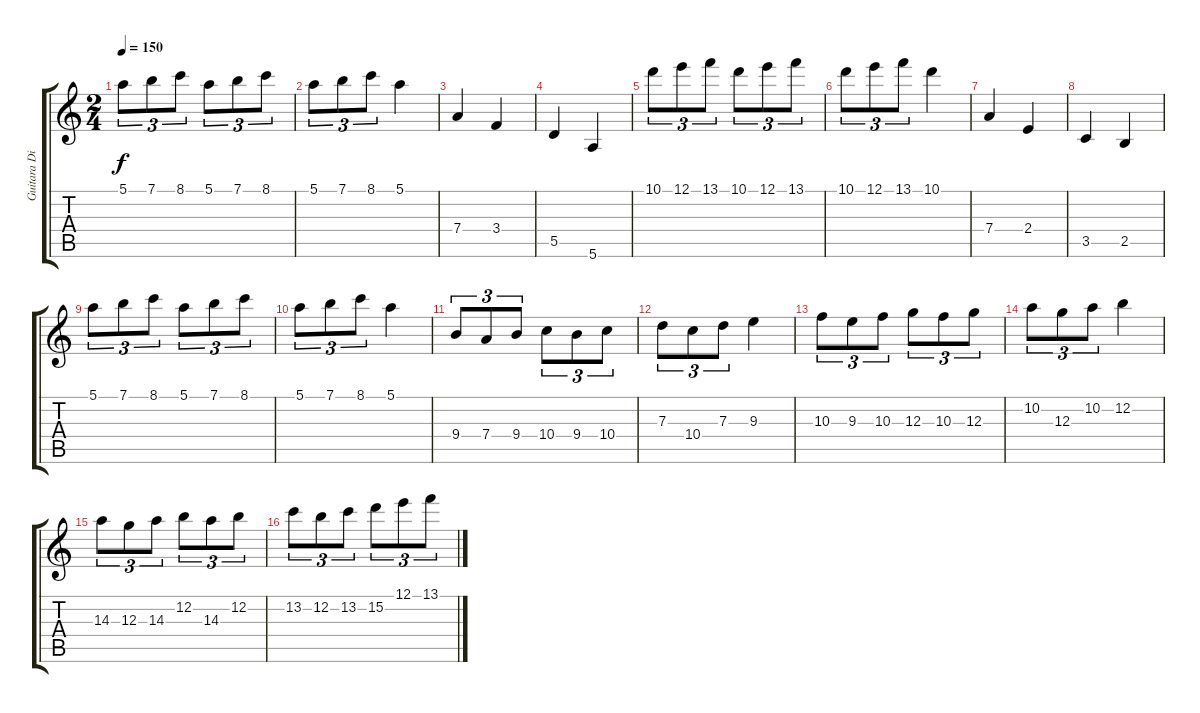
\track ("Guitara Distorshion" "Guitara Di") {instrument distortionguitar}
\staff {score tabs}
\tuning (E4 B3 G3 D3 A2 E2) {hide}
\ts (2 4)
\tempo 150
\clef g2
\ks aminor
5.1.8{tu (3 2) dy f} 7.1.8{tu (3 2)} 8.1.8{tu (3 2)} 5.1.8{tu (3 2)} 7.1.8{tu (3 2)} 8.1.8{tu (3 2)} |
5.1.8{tu (3 2)} 7.1.8{tu (3 2)} 8.1.8{tu (3 2)} 5.1.4 |
7.4.4 3.4.4 |
5.5.4 5.6.4 |
10.1.8{tu (3 2)} 12.1.8{tu (3 2)} 13.1.8{tu (3 2)} 10.1.8{tu (3 2)} 12.1.8{tu (3 2)} 13.1.8{tu (3 2)} |
10.1.8{tu (3 2)} 12.1.8{tu (3 2)} 13.1.8{tu (3 2)} 10.1.4 |
7.4.4 2.4.4 |
3.5.4 2.5.4 |
5.1.8{tu (3 2)} 7.1.8{tu (3 2)} 8.1.8{tu (3 2)} 5.1.8{tu (3 2)} 7.1.8{tu (3 2)} 8.1.8{tu (3 2)} |
5.1.8{tu (3 2)} 7.1.8{tu (3 2)} 8.1.8{tu (3 2)} 5.1.4 |
9.4.8{tu (3 2)} 7.4.8{tu (3 2)} 9.4.8{tu (3 2)} 10.4.8{tu (3 2)} 9.4.8{tu (3 2)} 10.4.8{tu (3 2)} |
7.3.8{tu (3 2)} 10.4.8{tu (3 2)} 7.3.8{tu (3 2)} 9.3.4 |
10.3.8{tu (3 2)} 9.3.8{tu (3 2)} 10.3.8{tu (3 2)} 12.3.8{tu (3 2)} 10.3.8{tu (3 2)} 12.3.8{tu (3 2)} |
10.2.8{tu (3 2)} 12.3.8{tu (3 2)} 10.2.8{tu (3 2)} 12.2.4 |
14.3.8{tu (3 2)} 12.3.8{tu (3 2)} 14.3.8{tu (3 2)} 12.2.8{tu (3 2)} 14.3.8{tu (3 2)} 12.2.8{tu (3 2)} |
13.2.8{tu (3 2)} 12.2.8{tu (3 2)} 13.2.8{tu (3 2)} 15.2.8{tu (3 2)} 12.1.8{tu (3 2)} 13.1.8{tu (3 2)}
